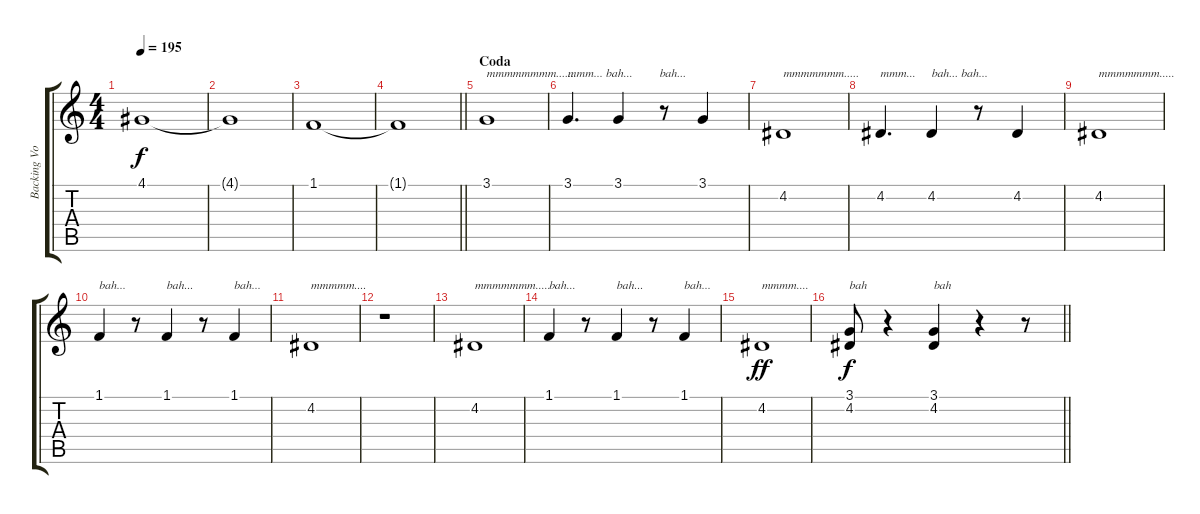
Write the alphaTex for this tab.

\track ("Backing Vocals" "Backing Vo") {instrument choiraahs}
\staff {score tabs}
\tuning (E4 B3 G3 D3 A2 E2) {hide}
\ts (4 4)
\tempo 195
\clef g2
\ks c
4.1.1{dy f} |
4.1{t}.1 |
1.1.1 |
\barLineRight lightlight
1.1{t}.1 |
\section ("" "Coda")
3.1.1{txt "mmmmmmmm......"} |
3.1.4{d txt "mmm... bah...         bah..."} 3.1.4 r.8 3.1.4 |
4.2.1{txt "mmmmmmm....."} |
4.2.4{d txt "mmm..."} 4.2.4{txt "bah... bah..."} r.8 4.2.4 |
4.2.1{txt "mmmmmmm....."} |
1.1.4{txt "bah..."} r.8 1.1.4{txt "bah..."} r.8 1.1.4{txt "bah..."} |
4.2.1{txt "mmmmm...."} |
r.1 |
4.2.1{txt "mmmmmmm....."} |
1.1.4{txt "bah..."} r.8 1.1.4{txt "bah..."} r.8 1.1.4{txt "bah..."} |
4.2.1{txt "mmmm...." dy ff} |
\barLineRight lightlight
(3.1 4.2).8{txt "bah" dy f} r.4 (3.1 4.2).4{txt "bah"} r.4 r.8
